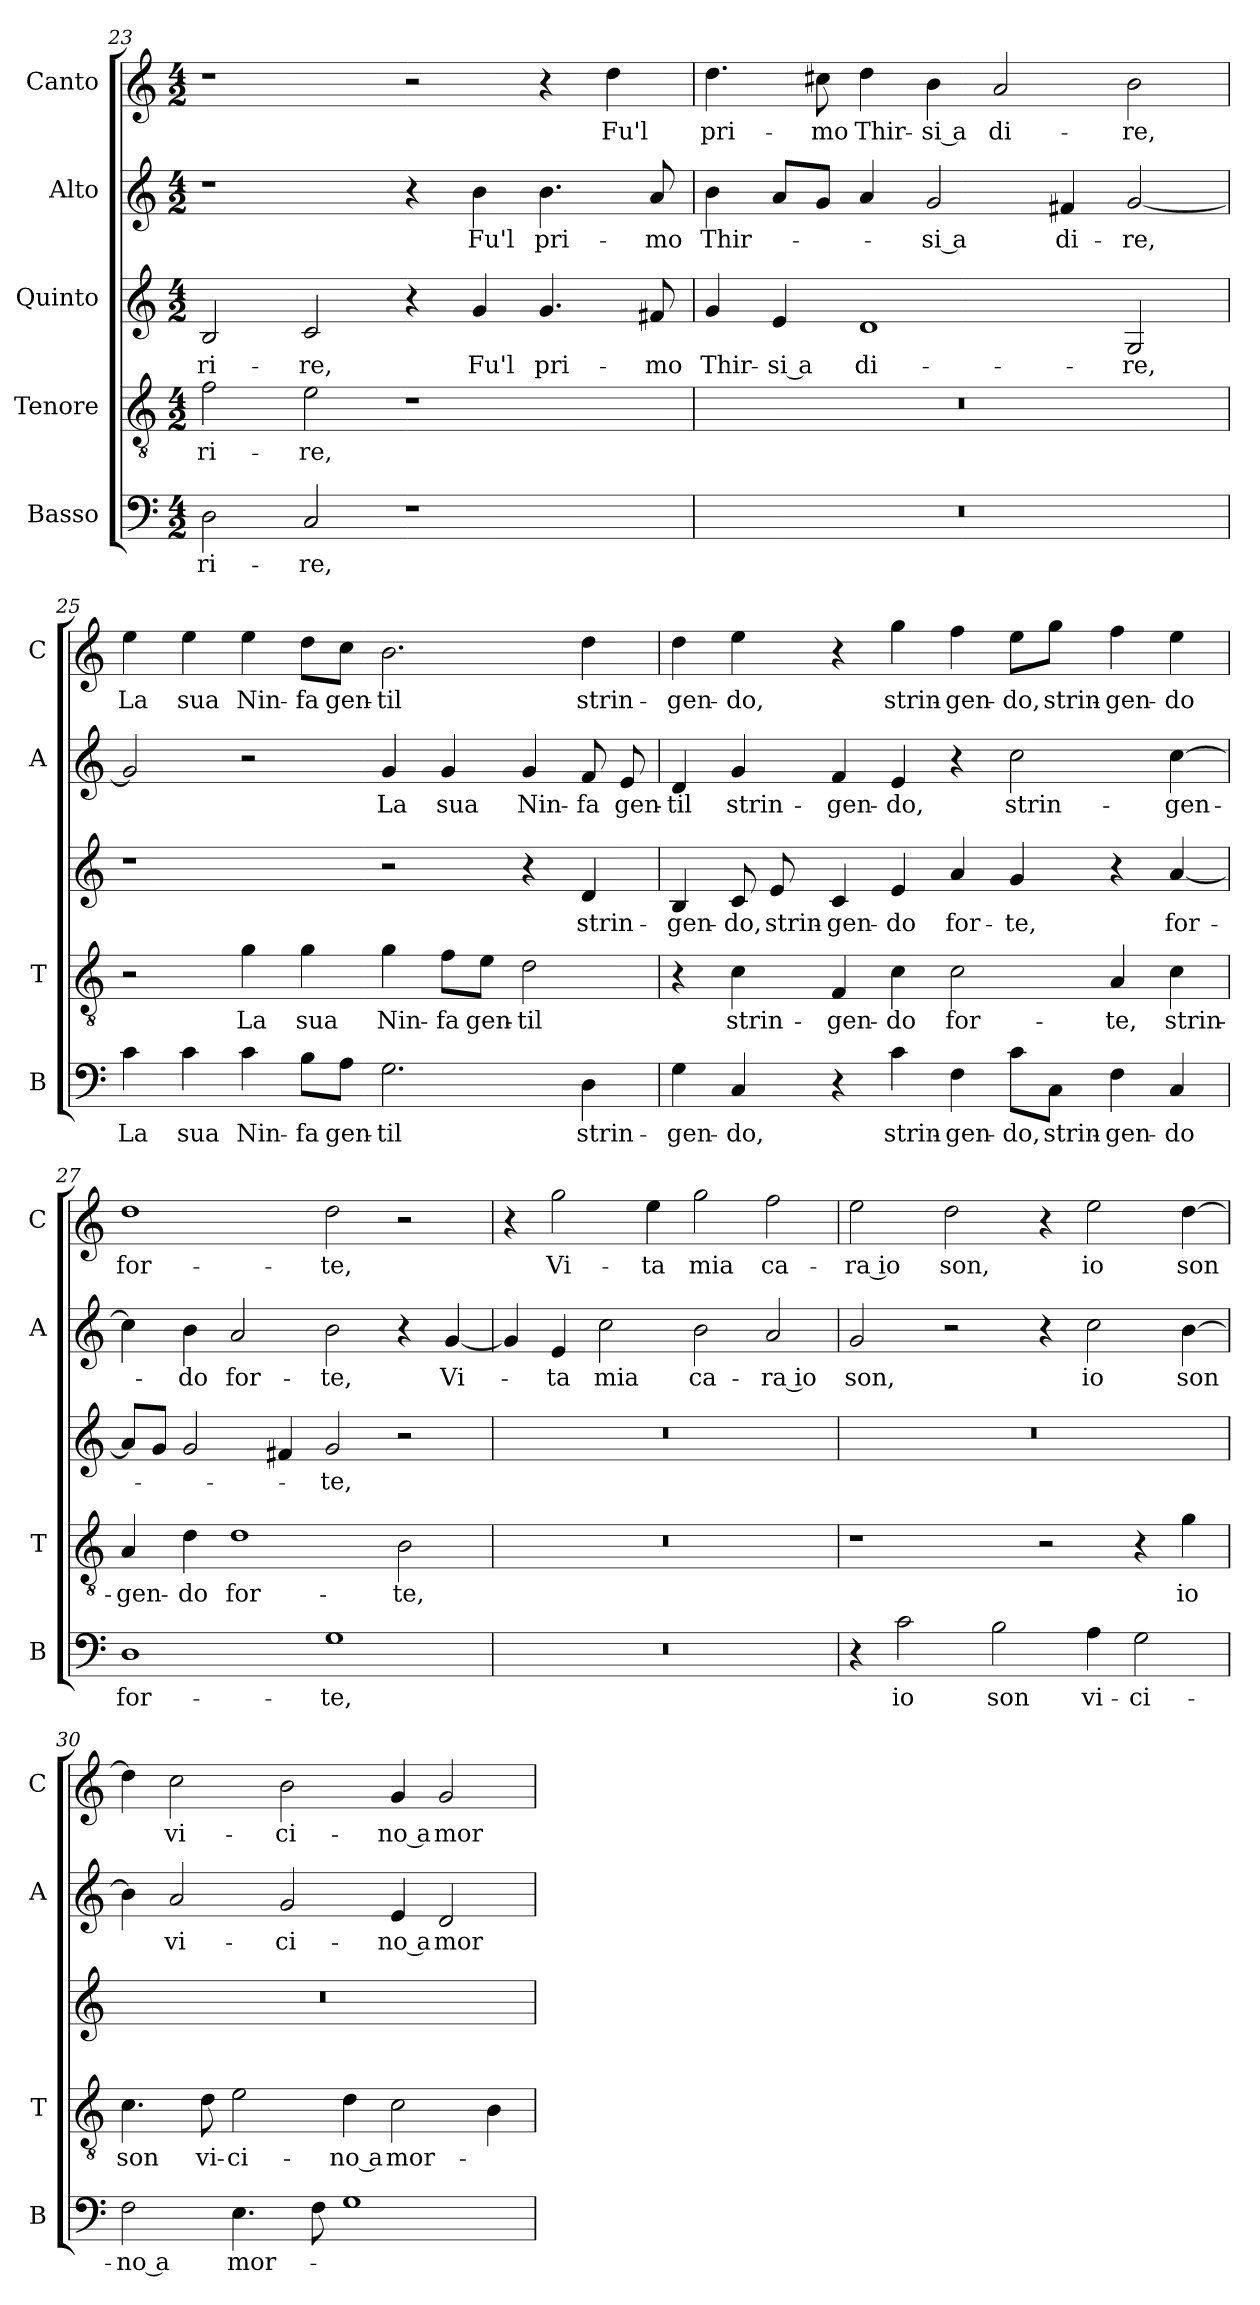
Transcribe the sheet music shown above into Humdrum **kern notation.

**kern	**text	**kern	**text	**kern	**text	**kern	**text	**kern	**text
*part5	*part5	*part4	*part4	*part3	*part3	*part2	*part2	*part1	*part1
*staff5	*staff5	*staff4	*staff4	*staff3	*staff3	*staff2	*staff2	*staff1	*staff1
*I"Basso	*	*I"Tenore	*	*I"Quinto	*	*I"Alto	*	*I"Canto	*
*I'B	*	*I'T	*	*	*	*I'A	*	*I'C	*
*clefF4	*	*clefGv2	*	*clefG2	*	*clefG2	*	*clefG2	*
*k[]	*	*k[]	*	*k[]	*	*k[]	*	*k[]	*
*C:	*	*C:	*	*C:	*	*C:	*	*C:	*
*M4/2	*	*M4/2	*	*M4/2	*	*M4/2	*	*M4/2	*
=23	=23	=23	=23	=23	=23	=23	=23	=23	=23
!	!LO:LY:b	!	!LO:LY:b	!	!LO:LY:b	!	!	!	!
2D\	-ri-	2f\	-ri-	2B/	-ri-	1r	.	1r	.
!	!LO:LY:b	!	!LO:LY:b	!	!LO:LY:b	!	!	!	!
2C/	-re,	2e\	-re,	2c/	-re,	.	.	.	.
1r	.	1r	.	4r	.	4r	.	2r	.
!	!	!	!	!	!LO:LY:b	!	!LO:LY:b	!	!
.	.	.	.	4g/	Fu'l	4b\	Fu'l	.	.
!	!	!	!	!	!LO:LY:b	!	!LO:LY:b	!	!
.	.	.	.	4.g/	pri-	4.b\	pri-	4r	.
!	!	!	!	!	!	!	!	!	!LO:LY:b
.	.	.	.	.	.	.	.	4dd\	Fu'l
!	!	!	!	!	!LO:LY:b	!	!LO:LY:b	!	!
.	.	.	.	8f#X/	-mo	8a/	-mo	.	.
=24	=24	=24	=24	=24	=24	=24	=24	=24	=24
!	!	!	!	!	!LO:LY:b	!	!LO:LY:b	!	!LO:LY:b
0r	.	0r	.	4g/	Thir-	4b\	Thir-	4.dd\	pri-
!	!	!	!	!	!LO:LY:b	!	!	!	!
.	.	.	.	4e/	-si a	8a/L	.	.	.
!	!	!	!	!	!	!	!	!	!LO:LY:b
.	.	.	.	.	.	8g/J	.	8cc#X\	-mo
!	!	!	!	!	!LO:LY:b	!	!	!	!LO:LY:b
.	.	.	.	1d	di-	4a/	.	4dd\	Thir-
!	!	!	!	!	!	!	!LO:LY:b	!	!LO:LY:b
.	.	.	.	.	.	2g/	-si a	4b\	-si a
!	!	!	!	!	!	!	!	!	!LO:LY:b
.	.	.	.	.	.	.	.	2a/	di-
!	!	!	!	!	!	!	!LO:LY:b	!	!
.	.	.	.	.	.	4f#X/	di-	.	.
!	!	!	!	!	!LO:LY:b	!	!LO:LY:b	!	!LO:LY:b
.	.	.	.	2G/	-re,	[2g/	-re,	2b\	-re,
!!LO:LB:g=z
=25	=25	=25	=25	=25	=25	=25	=25	=25	=25
!	!LO:LY:b	!	!	!	!	!	!	!	!LO:LY:b
4c\	La	2r	.	1r	.	2g/]	.	4ee\	La
!	!LO:LY:b	!	!	!	!	!	!	!	!LO:LY:b
4c\	sua	.	.	.	.	.	.	4ee\	sua
!	!LO:LY:b	!	!LO:LY:b	!	!	!	!	!	!LO:LY:b
4c\	Nin-	4g\	La	.	.	2r	.	4ee\	Nin-
!	!LO:LY:b	!	!LO:LY:b	!	!	!	!	!	!LO:LY:b
8B\L	-fa	4g\	sua	.	.	.	.	8dd\L	-fa
!	!LO:LY:b	!	!	!	!	!	!	!	!LO:LY:b
8A\J	gen-	.	.	.	.	.	.	8cc\J	gen-
!	!LO:LY:b	!	!LO:LY:b	!	!	!	!LO:LY:b	!	!LO:LY:b
2.G\	-til	4g\	Nin-	2r	.	4g/	La	2.b\	-til
!	!	!	!LO:LY:b	!	!	!	!LO:LY:b	!	!
.	.	8f\L	-fa	.	.	4g/	sua	.	.
!	!	!	!LO:LY:b	!	!	!	!	!	!
.	.	8e\J	gen-	.	.	.	.	.	.
!	!	!	!LO:LY:b	!	!	!	!LO:LY:b	!	!
.	.	2d\	-til	4r	.	4g/	Nin-	.	.
!	!LO:LY:b	!	!	!	!LO:LY:b	!	!LO:LY:b	!	!LO:LY:b
4D\	strin-	.	.	4d/	strin-	8f/	-fa	4dd\	strin-
!	!	!	!	!	!	!	!LO:LY:b	!	!
.	.	.	.	.	.	8e/	gen-	.	.
=26	=26	=26	=26	=26	=26	=26	=26	=26	=26
!	!LO:LY:b	!	!	!	!LO:LY:b	!	!LO:LY:b	!	!LO:LY:b
4G\	-gen-	4r	.	4B/	-gen-	4d/	-til	4dd\	-gen-
!	!LO:LY:b	!	!LO:LY:b	!	!LO:LY:b	!	!LO:LY:b	!	!LO:LY:b
4C/	-do,	4c\	strin-	8c/	-do,	4g/	strin-	4ee\	-do,
!	!	!	!	!	!LO:LY:b	!	!	!	!
.	.	.	.	8e/	strin-	.	.	.	.
!	!	!	!LO:LY:b	!	!LO:LY:b	!	!LO:LY:b	!	!
4r	.	4F/	-gen-	4c/	-gen-	4f/	-gen-	4r	.
!	!LO:LY:b	!	!LO:LY:b	!	!LO:LY:b	!	!LO:LY:b	!	!LO:LY:b
4c\	strin-	4c\	-do	4e/	-do	4e/	-do,	4gg\	strin-
!	!LO:LY:b	!	!LO:LY:b	!	!LO:LY:b	!	!	!	!LO:LY:b
4F\	-gen-	2c\	for-	4a/	for-	4r	.	4ff\	-gen-
!	!LO:LY:b	!	!	!	!LO:LY:b	!	!LO:LY:b	!	!LO:LY:b
8c\L	-do,	.	.	4g/	-te,	2cc\	strin-	8ee\L	-do,
!	!LO:LY:b	!	!	!	!	!	!	!	!LO:LY:b
8C\J	strin-	.	.	.	.	.	.	8gg\J	strin-
!	!LO:LY:b	!	!LO:LY:b	!	!	!	!	!	!LO:LY:b
4F\	-gen-	4A/	-te,	4r	.	.	.	4ff\	-gen-
!	!LO:LY:b	!	!LO:LY:b	!	!LO:LY:b	!	!LO:LY:b	!	!LO:LY:b
4C/	-do	4c\	strin-	[4a/	for-	[4cc\	-gen-	4ee\	-do
=27	=27	=27	=27	=27	=27	=27	=27	=27	=27
!	!LO:LY:b	!	!LO:LY:b	!	!	!	!	!	!LO:LY:b
1D	for-	4A/	-gen-	8a/L]	.	4cc\]	.	1dd	for-
.	.	.	.	8g/J	.	.	.	.	.
!	!	!	!LO:LY:b	!	!	!	!LO:LY:b	!	!
.	.	4d\	-do	2g/	.	4b\	-do	.	.
!	!	!	!LO:LY:b	!	!	!	!LO:LY:b	!	!
.	.	1d	for-	.	.	2a/	for-	.	.
.	.	.	.	4f#X/	.	.	.	.	.
!	!LO:LY:b	!	!	!	!LO:LY:b	!	!LO:LY:b	!	!LO:LY:b
1G	-te,	.	.	2g/	-te,	2b\	-te,	2dd\	-te,
!	!	!	!LO:LY:b	!	!	!	!	!	!
.	.	2B\	-te,	2r	.	4r	.	2r	.
!	!	!	!	!	!	!	!LO:LY:b	!	!
.	.	.	.	.	.	[4g/	Vi-	.	.
!!LO:PB:g=z
=28	=28	=28	=28	=28	=28	=28	=28	=28	=28
0r	.	0r	.	0r	.	4g/]	.	4r	.
!	!	!	!	!	!	!	!LO:LY:b	!	!LO:LY:b
.	.	.	.	.	.	4e/	-ta	2gg\	Vi-
!	!	!	!	!	!	!	!LO:LY:b	!	!
.	.	.	.	.	.	2cc\	mia	.	.
!	!	!	!	!	!	!	!	!	!LO:LY:b
.	.	.	.	.	.	.	.	4ee\	-ta
!	!	!	!	!	!	!	!LO:LY:b	!	!LO:LY:b
.	.	.	.	.	.	2b\	ca-	2gg\	mia
!	!	!	!	!	!	!	!LO:LY:b	!	!LO:LY:b
.	.	.	.	.	.	2a/	-ra io	2ff\	ca-
=29	=29	=29	=29	=29	=29	=29	=29	=29	=29
!	!	!	!	!	!	!	!LO:LY:b	!	!LO:LY:b
4r	.	1r	.	0r	.	2g/	son,	2ee\	-ra io
!	!LO:LY:b	!	!	!	!	!	!	!	!
2c\	io	.	.	.	.	.	.	.	.
!	!	!	!	!	!	!	!	!	!LO:LY:b
.	.	.	.	.	.	2r	.	2dd\	son,
!	!LO:LY:b	!	!	!	!	!	!	!	!
2B\	son	.	.	.	.	.	.	.	.
.	.	2r	.	.	.	4r	.	4r	.
!	!LO:LY:b	!	!	!	!	!	!LO:LY:b	!	!LO:LY:b
4A\	vi-	.	.	.	.	2cc\	io	2ee\	io
!	!LO:LY:b	!	!	!	!	!	!	!	!
2G\	-ci-	4r	.	.	.	.	.	.	.
!	!	!	!LO:LY:b	!	!	!	!LO:LY:b	!	!LO:LY:b
.	.	4g\	io	.	.	[4b\	son	[4dd\	son
=30	=30	=30	=30	=30	=30	=30	=30	=30	=30
!	!LO:LY:b	!	!LO:LY:b	!	!	!	!	!	!
2F\	-no a	4.c\	son	0r	.	4b\]	.	4dd\]	.
!	!	!	!	!	!	!	!LO:LY:b	!	!LO:LY:b
.	.	.	.	.	.	2a/	vi-	2cc\	vi-
!	!	!	!LO:LY:b	!	!	!	!	!	!
.	.	8d\	vi-	.	.	.	.	.	.
!	!LO:LY:b	!	!LO:LY:b	!	!	!	!	!	!
4.E\	mor-	2e\	-ci-	.	.	.	.	.	.
!	!	!	!	!	!	!	!LO:LY:b	!	!LO:LY:b
.	.	.	.	.	.	2g/	-ci-	2b\	-ci-
8F\	.	.	.	.	.	.	.	.	.
!	!	!	!LO:LY:b	!	!	!	!	!	!
1G	.	4d\	-no a	.	.	.	.	.	.
!	!	!	!LO:LY:b	!	!	!	!LO:LY:b	!	!LO:LY:b
.	.	2c\	mor-	.	.	4e/	-no a	4g/	-no a
!	!	!	!	!	!	!	!LO:LY:b	!	!LO:LY:b
.	.	.	.	.	.	2d/	mor-	2g/	mor-
.	.	4B\	.	.	.	.	.	.	.
=	=	=	=	=	=	=	=	=	=
*-	*-	*-	*-	*-	*-	*-	*-	*-	*-
